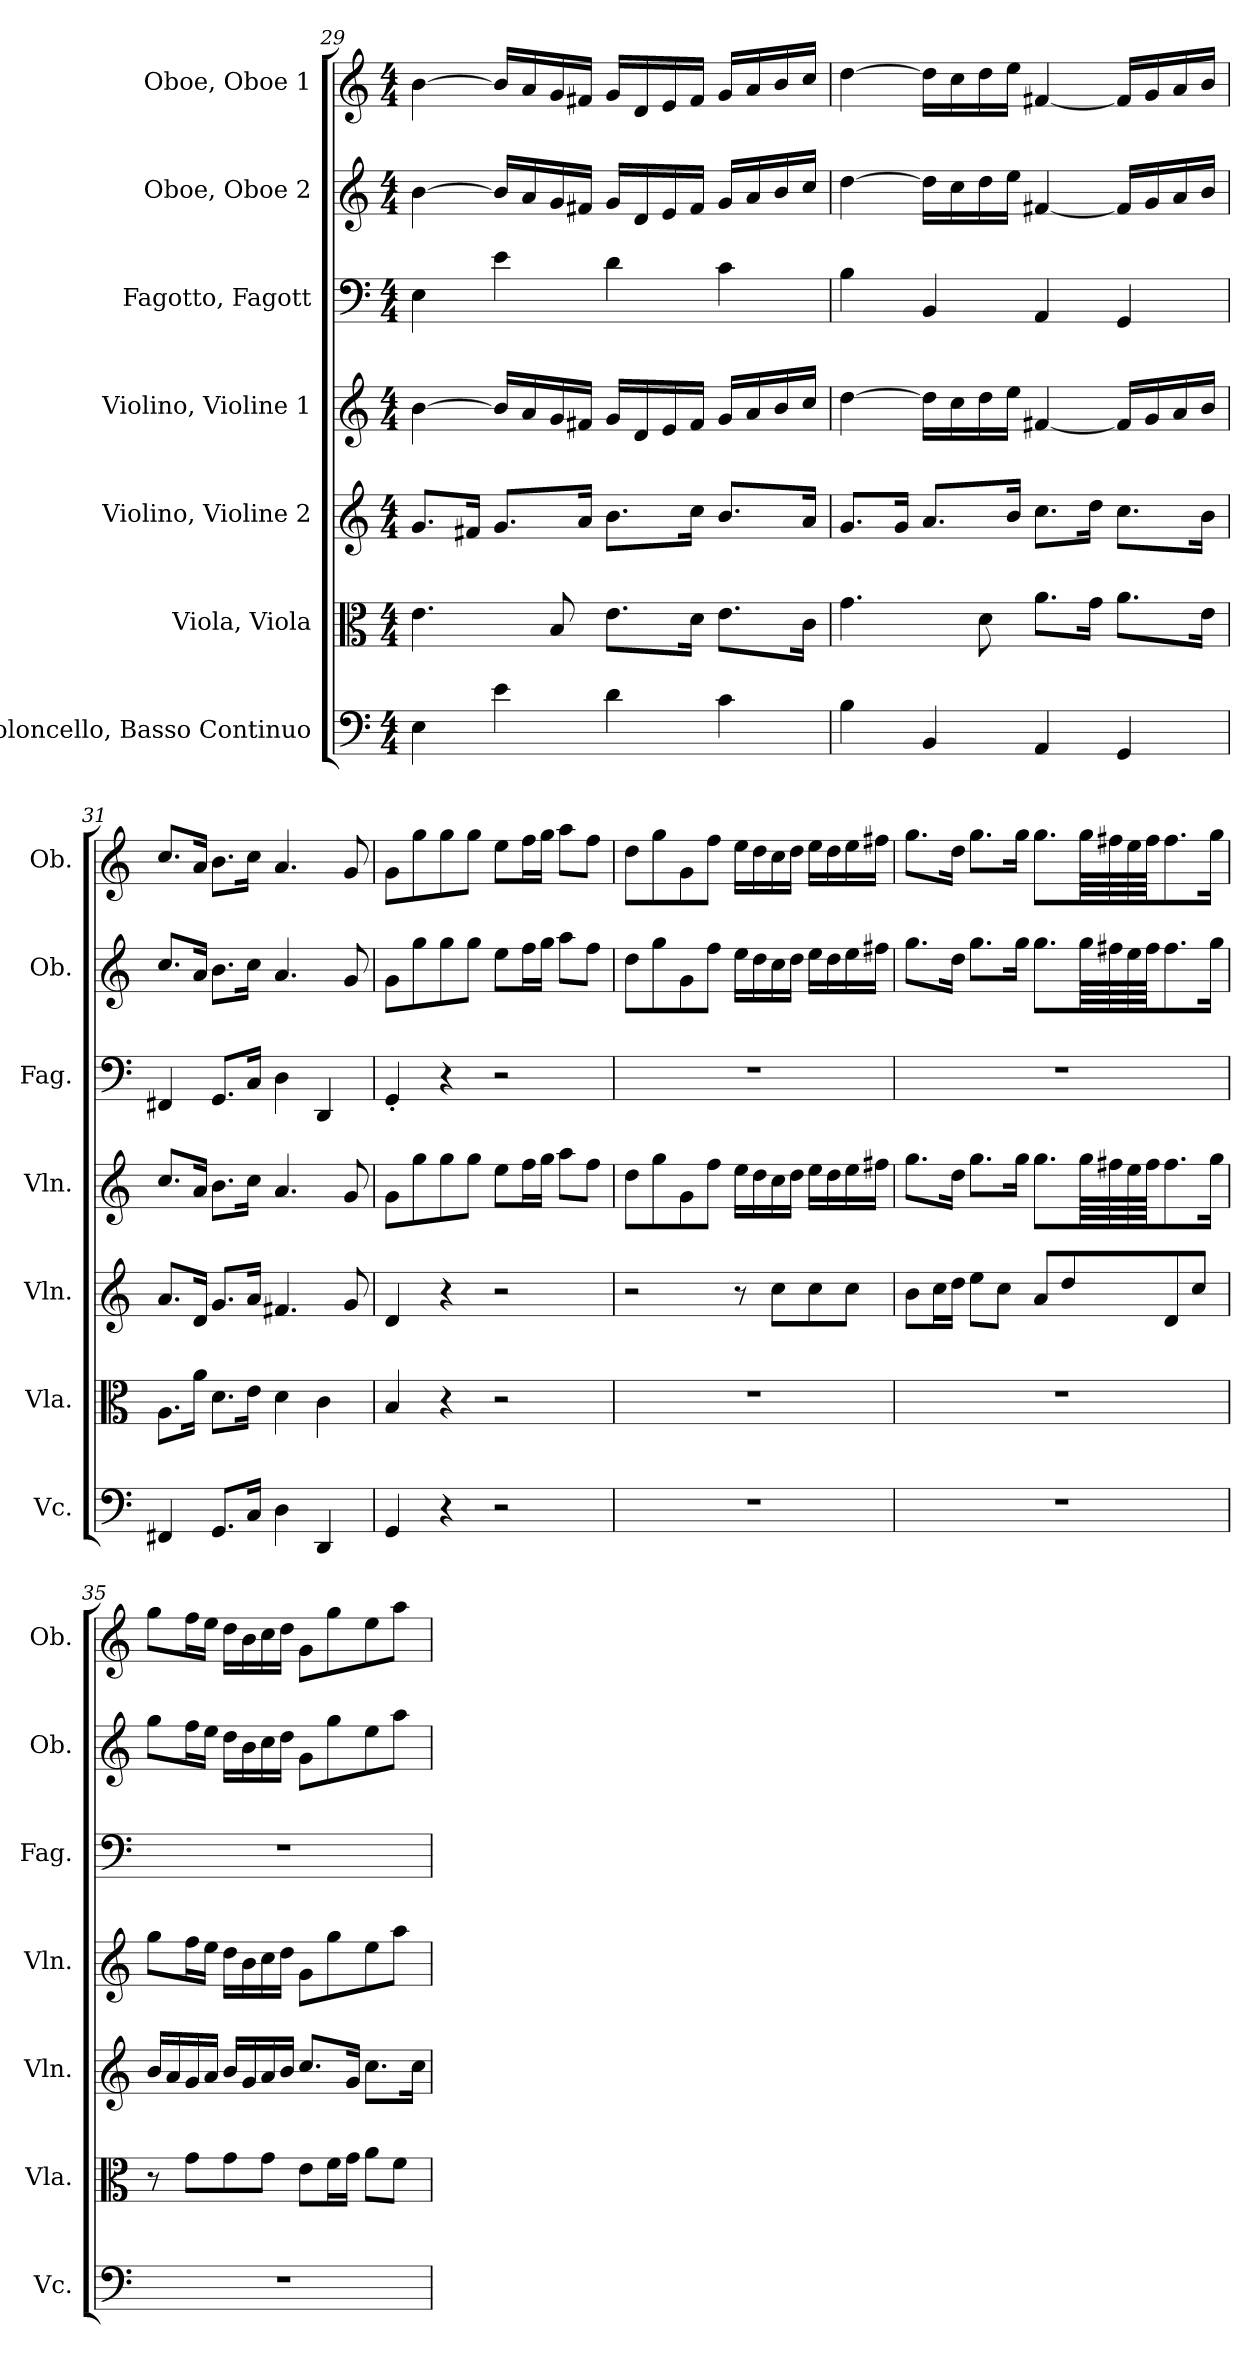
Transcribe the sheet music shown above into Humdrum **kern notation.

**kern	**kern	**kern	**kern	**kern	**kern	**kern
*part7	*part6	*part5	*part4	*part3	*part2	*part1
*staff7	*staff6	*staff5	*staff4	*staff3	*staff2	*staff1
*I"Violoncello, Basso Continuo	*I"Viola, Viola	*I"Violino, Violine 2	*I"Violino, Violine 1	*I"Fagotto, Fagott	*I"Oboe, Oboe 2	*I"Oboe, Oboe 1
*I'Vc.	*I'Vla.	*I'Vln.	*I'Vln.	*I'Fag.	*I'Ob.	*I'Ob.
!!LO:PB:g=z
*clefF4	*clefC3	*clefG2	*clefG2	*clefF4	*clefG2	*clefG2
*k[]	*k[]	*k[]	*k[]	*k[]	*k[]	*k[]
*M4/4	*M4/4	*M4/4	*M4/4	*M4/4	*M4/4	*M4/4
=29	=29	=29	=29	=29	=29	=29
4E\	4.e\	8.g/L	[4b\	4E\	[4b\	[4b\
.	.	16f#X/Jk	.	.	.	.
4e\	.	8.g/L	16b/LL]	4e\	16b/LL]	16b/LL]
.	.	.	16a/	.	16a/	16a/
.	8B/	.	16g/	.	16g/	16g/
.	.	16a/Jk	16f#X/JJ	.	16f#X/JJ	16f#X/JJ
4d\	8.e\L	8.b\L	16g/LL	4d\	16g/LL	16g/LL
.	.	.	16d/	.	16d/	16d/
.	.	.	16e/	.	16e/	16e/
.	16d\Jk	16cc\Jk	16f#/JJ	.	16f#/JJ	16f#/JJ
4c\	8.e\L	8.b/L	16g/LL	4c\	16g/LL	16g/LL
.	.	.	16a/	.	16a/	16a/
.	.	.	16b/	.	16b/	16b/
.	16c\Jk	16a/Jk	16cc/JJ	.	16cc/JJ	16cc/JJ
=30	=30	=30	=30	=30	=30	=30
4B\	4.g\	8.g/L	[4dd\	4B\	[4dd\	[4dd\
.	.	16g/Jk	.	.	.	.
4BB/	.	8.a/L	16dd\LL]	4BB/	16dd\LL]	16dd\LL]
.	.	.	16cc\	.	16cc\	16cc\
.	8d\	.	16dd\	.	16dd\	16dd\
.	.	16b/Jk	16ee\JJ	.	16ee\JJ	16ee\JJ
4AA/	8.a\L	8.cc\L	[4f#X/	4AA/	[4f#X/	[4f#X/
.	16g\Jk	16dd\Jk	.	.	.	.
4GG/	8.a\L	8.cc\L	16f#/LL]	4GG/	16f#/LL]	16f#/LL]
.	.	.	16g/	.	16g/	16g/
.	.	.	16a/	.	16a/	16a/
.	16e\Jk	16b\Jk	16b/JJ	.	16b/JJ	16b/JJ
=31	=31	=31	=31	=31	=31	=31
4FF#X/	8.A\L	8.a/L	8.cc/L	4FF#X/	8.cc/L	8.cc/L
.	16a\Jk	16d/Jk	16a/Jk	.	16a/Jk	16a/Jk
8.GG/L	8.d\L	8.g/L	8.b\L	8.GG/L	8.b\L	8.b\L
16C/Jk	16e\Jk	16a/Jk	16cc\Jk	16C/Jk	16cc\Jk	16cc\Jk
4D\	4d\	4.f#X/	4.a/	4D\	4.a/	4.a/
4DD/	4c\	.	.	4DD/	.	.
.	.	8g/	8g/	.	8g/	8g/
!!LO:PB:g=z
=32	=32	=32	=32	=32	=32	=32
*	*	*	*	*	*	*MM10
4GG/	4B/	4d/	8g\L	4GG'/	8g\L	8g\L
.	.	.	8gg\	.	8gg\	8gg\
4r	4r	4r	8gg\	4r	8gg\	8gg\
.	.	.	8gg\J	.	8gg\J	8gg\J
2r	2r	2r	8ee\L	2r	8ee\L	8ee\L
.	.	.	16ff\L	.	16ff\L	16ff\L
.	.	.	16gg\JJ	.	16gg\JJ	16gg\JJ
.	.	.	8aa\L	.	8aa\L	8aa\L
.	.	.	8ff\J	.	8ff\J	8ff\J
=33	=33	=33	=33	=33	=33	=33
1r	1r	2r	8dd\L	1r	8dd\L	8dd\L
.	.	.	8gg\	.	8gg\	8gg\
.	.	.	8g\	.	8g\	8g\
.	.	.	8ff\J	.	8ff\J	8ff\J
.	.	8r	16ee\LL	.	16ee\LL	16ee\LL
.	.	.	16dd\	.	16dd\	16dd\
.	.	8cc\L	16cc\	.	16cc\	16cc\
.	.	.	16dd\JJ	.	16dd\JJ	16dd\JJ
.	.	8cc\	16ee\LL	.	16ee\LL	16ee\LL
.	.	.	16dd\	.	16dd\	16dd\
.	.	8cc\J	16ee\	.	16ee\	16ee\
.	.	.	16ff#X\JJ	.	16ff#X\JJ	16ff#X\JJ
=34	=34	=34	=34	=34	=34	=34
1r	1r	8b\L	8.gg\L	1r	8.gg\L	8.gg\L
.	.	16cc\L	.	.	.	.
.	.	16dd\JJ	16dd\Jk	.	16dd\Jk	16dd\Jk
.	.	8ee\L	8.gg\L	.	8.gg\L	8.gg\L
.	.	8cc\J	.	.	.	.
.	.	.	16gg\Jk	.	16gg\Jk	16gg\Jk
.	.	8a/L	8.gg\L	.	8.gg\L	8.gg\L
.	.	8dd/	.	.	.	.
.	.	.	64gg\LLL	.	64gg\LLL	64gg\LLL
.	.	.	64ff#X\	.	64ff#X\	64ff#X\
.	.	.	64ee\	.	64ee\	64ee\
.	.	.	64ff#\JJJ	.	64ff#\JJJ	64ff#\JJJ
.	.	8d/	8.ff#\	.	8.ff#\	8.ff#\
.	.	8cc/J	.	.	.	.
.	.	.	16gg\Jk	.	16gg\Jk	16gg\Jk
!!LO:PB:g=z
=35	=35	=35	=35	=35	=35	=35
1r	8r	16b/LL	8gg\L	1r	8gg\L	8gg\L
.	.	16a/	.	.	.	.
.	8g\L	16g/	16ff\L	.	16ff\L	16ff\L
.	.	16a/JJ	16ee\JJ	.	16ee\JJ	16ee\JJ
.	8g\	16b/LL	16dd\LL	.	16dd\LL	16dd\LL
.	.	16g/	16b\	.	16b\	16b\
.	8g\J	16a/	16cc\	.	16cc\	16cc\
.	.	16b/JJ	16dd\JJ	.	16dd\JJ	16dd\JJ
.	8e\L	8.cc/L	8g\L	.	8g\L	8g\L
.	16f\L	.	8gg\	.	8gg\	8gg\
.	16g\JJ	16g/Jk	.	.	.	.
.	8a\L	8.cc\L	8ee\	.	8ee\	8ee\
.	8f\J	.	8aa\J	.	8aa\J	8aa\J
.	.	16cc\Jk	.	.	.	.
=	=	=	=	=	=	=
*-	*-	*-	*-	*-	*-	*-
